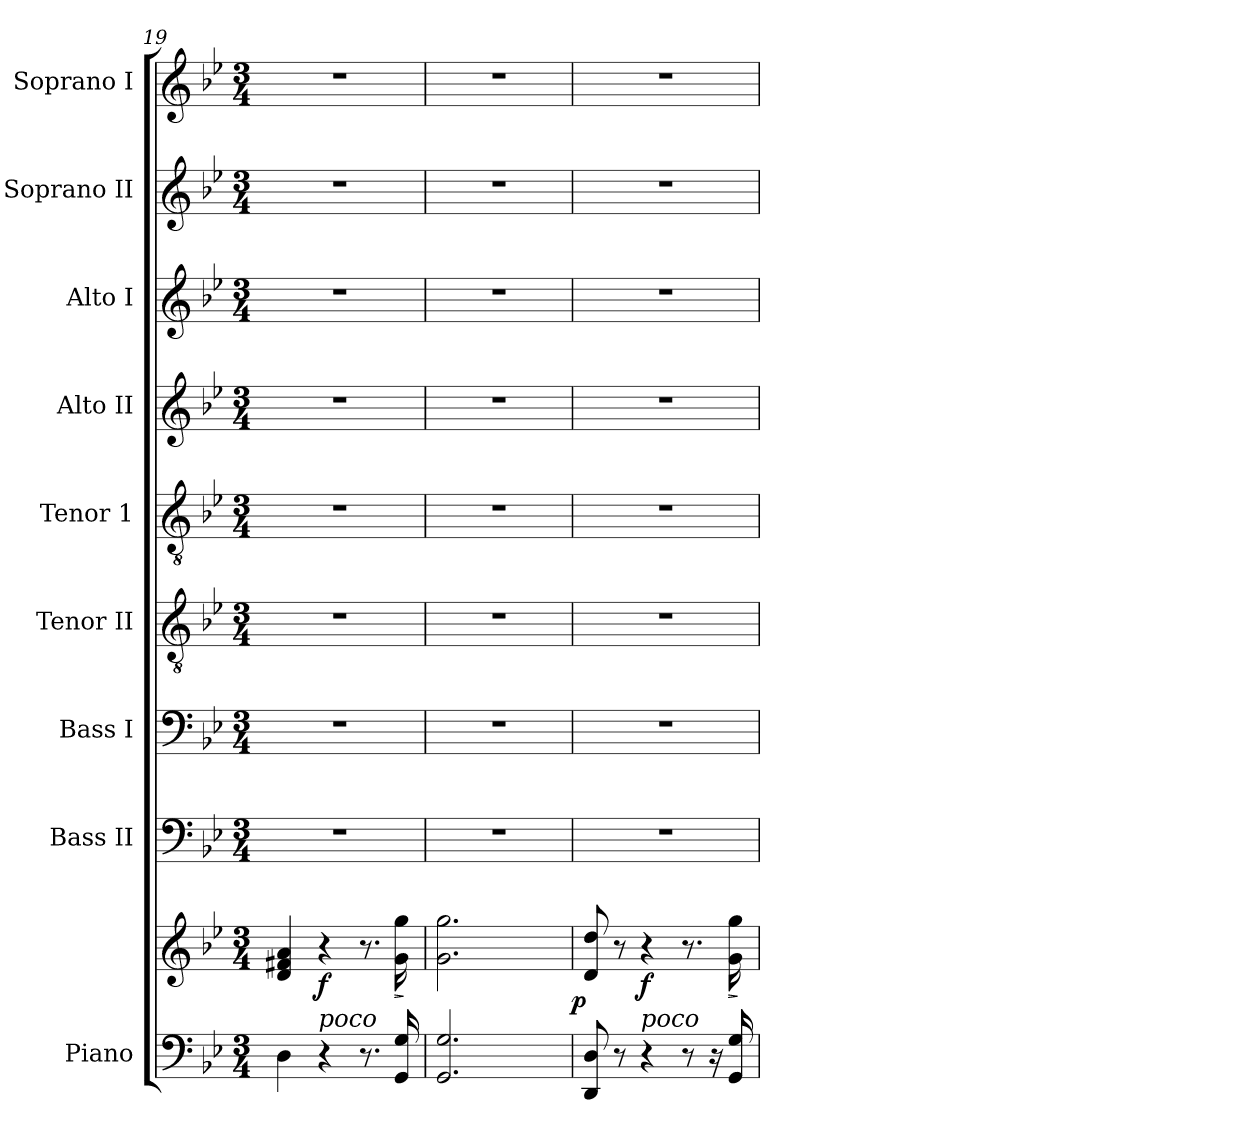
**kern	**kern	**dynam	**kern	**kern	**kern	**kern	**kern	**kern	**kern	**kern
*part9	*part9	*part9	*part8	*part7	*part6	*part5	*part4	*part3	*part2	*part1
*staff10	*staff9	*staff9/10	*staff8	*staff7	*staff6	*staff5	*staff4	*staff3	*staff2	*staff1
*I"Piano	*	*	*I"Bass II	*I"Bass I	*I"Tenor II	*I"Tenor 1	*I"Alto II	*I"Alto I	*I"Soprano II	*I"Soprano I
*I'Pno.	*	*	*I'B	*I'B	*I'T.	*I'T.	*I'A	*I'A	*I'S	*I'S
!!LO:LB:g=z
*clefF4	*clefG2	*	*clefF4	*clefF4	*clefGv2	*clefGv2	*clefG2	*clefG2	*clefG2	*clefG2
*	*	*	*	*	*ITrd7c12	*ITrd7c12	*	*	*	*
*k[b-e-]	*k[b-e-]	*	*k[b-e-]	*k[b-e-]	*k[b-e-]	*k[b-e-]	*k[b-e-]	*k[b-e-]	*k[b-e-]	*k[b-e-]
*g:	*g:	*	*g:	*g:	*g:	*g:	*g:	*g:	*g:	*g:
*M3/4	*M3/4	*	*M3/4	*M3/4	*M3/4	*M3/4	*M3/4	*M3/4	*M3/4	*M3/4
=19	=19	=19	=19	=19	=19	=19	=19	=19	=19	=19
!	!	!	!LO:N:vis=1	!LO:N:vis=1	!LO:N:vis=1	!LO:N:vis=1	!LO:N:vis=1	!LO:N:vis=1	!LO:N:vis=1	!LO:N:vis=1
4Di\	4di/ 4f#Xi 4ai	.	2.r	2.r	2.r	2.r	2.r	2.r	2.r	2.r
!LO:TX:a:i:t=poco	!	!	!	!	!	!	!	!	!	!
4r	4r	f	.	.	.	.	.	.	.	.
8.r	8.r	.	.	.	.	.	.	.	.	.
!	!	!LO:HP:b	!	!	!	!	!	!	!	!
16GGi/ 16Gi	16gi\ 16ggi	>	.	.	.	.	.	.	.	.
.	.	]	.	.	.	.	.	.	.	.
=20	=20	=20	=20	=20	=20	=20	=20	=20	=20	=20
!	!	!	!LO:N:vis=1	!LO:N:vis=1	!LO:N:vis=1	!LO:N:vis=1	!LO:N:vis=1	!LO:N:vis=1	!LO:N:vis=1	!LO:N:vis=1
*	*^	*	*	*	*	*	*	*	*	*
2.GGi/ 2.Gi	2.gi\ 2.ggi	2ryy	.	2.r	2.r	2.r	2.r	2.r	2.r	2.r	2.r
.	.	8ryy	.	.	.	.	.	.	.	.	.
.	.	16ryy	.	.	.	.	.	.	.	.	.
.	.	32ryy	.	.	.	.	.	.	.	.	.
.	.	64ryy	.	.	.	.	.	.	.	.	.
.	.	128...ryy	.	.	.	.	.	.	.	.	.
.	.	1024ryy	p	.	.	.	.	.	.	.	.
=21	=21	=21	=21	=21	=21	=21	=21	=21	=21	=21	=21
!	!	!	!	!LO:N:vis=1	!LO:N:vis=1	!LO:N:vis=1	!LO:N:vis=1	!LO:N:vis=1	!LO:N:vis=1	!LO:N:vis=1	!LO:N:vis=1
*	*v	*v	*	*	*	*	*	*	*	*	*
8DDi/ 8Di	8di/ 8ddi	.	2.r	2.r	2.r	2.r	2.r	2.r	2.r	2.r
8r	8r	.	.	.	.	.	.	.	.	.
!LO:TX:a:i:t=poco	!	!	!	!	!	!	!	!	!	!
4r	4r	f	.	.	.	.	.	.	.	.
8r	8.r	.	.	.	.	.	.	.	.	.
16r	.	.	.	.	.	.	.	.	.	.
!	!	!LO:HP:b	!	!	!	!	!	!	!	!
16GGi/ 16Gi	16gi\ 16ggi	>	.	.	.	.	.	.	.	.
.	.	]	.	.	.	.	.	.	.	.
=	=	=	=	=	=	=	=	=	=	=
*-	*-	*-	*-	*-	*-	*-	*-	*-	*-	*-
